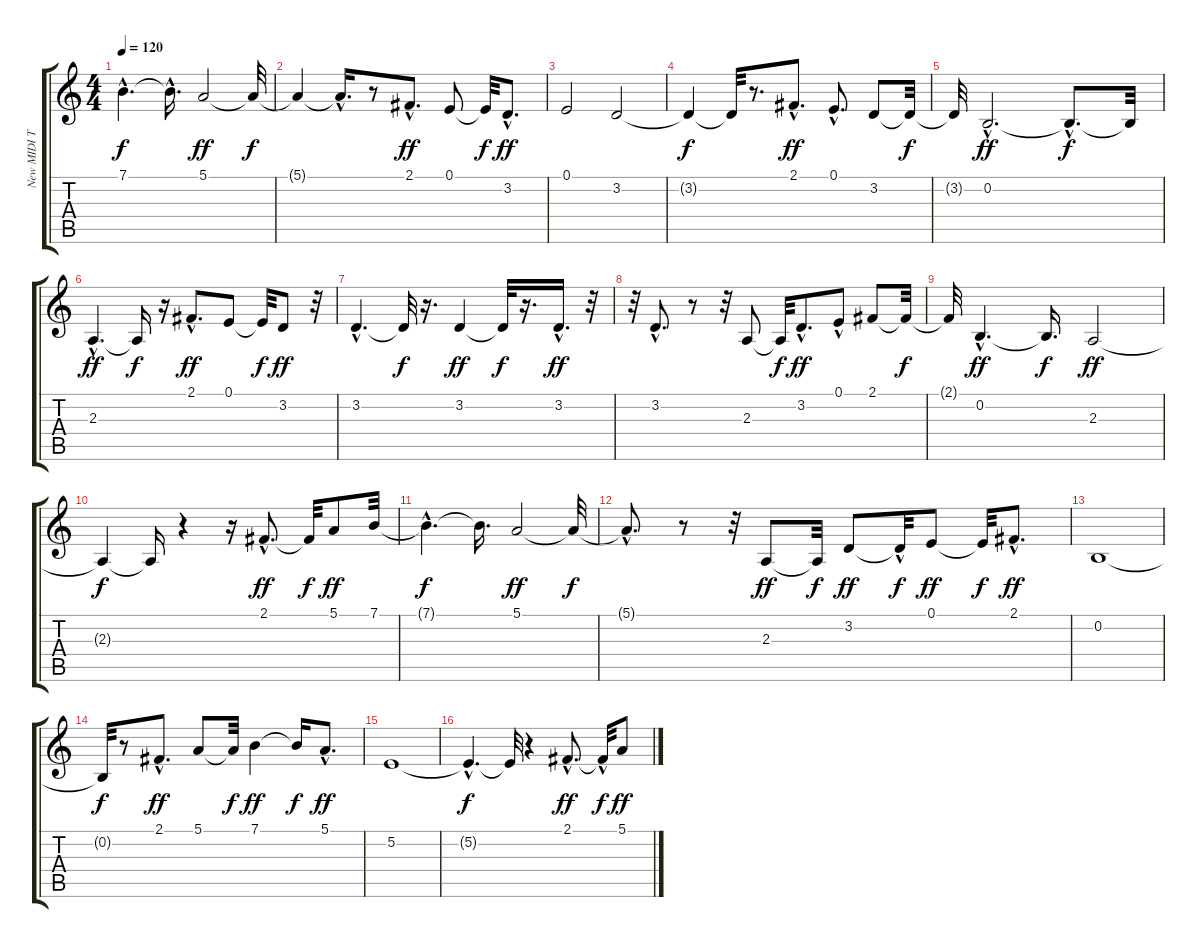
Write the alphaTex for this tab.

\track ("New MIDI Track" "New MIDI T") {instrument bassoon}
\staff {score tabs}
\tuning (E4 B3 G3 D3 A2 E2) {hide}
\ts (4 4)
\tempo 120
\clef g2
\ks c
7.1{hac t}.4{d dy f} 7.1{hac t}.16{d} 5.1.2{dy ff} 5.1{t}.32{dy f} |
5.1{t}.4 5.1{hac t}.16{d} r.8 2.1{hac}.8{d dy ff} 0.1.8 0.1{t}.32{dy f} 3.2{hac}.8{d dy ff} |
0.1.2 3.2.2 |
3.2{t}.4{dy f} 3.2{t}.32 r.8{d} 2.1{hac}.8{d dy ff} 0.1{hac}.8{d} 3.2.8 3.2{t}.32{dy f} |
3.2{t}.32 0.2{hac}.2{d dy ff} 0.2{hac t}.8{d dy f} 0.2{t}.32 |
2.3{hac}.4{d dy ff} 2.3{t}.16{dy f} r.16 2.1{hac}.8{d dy ff} 0.1.8 0.1{t}.32{dy f} 3.2.8{dy ff} r.32 |
3.2{hac}.4{d} 3.2{t}.32{dy f} r.16{d} 3.2.4{dy ff} 3.2{t}.32{dy f} r.16{d} 3.2{hac}.16{d dy ff} r.32 |
r.32 3.2{hac}.8{d} r.8 r.32 2.3.8 2.3{t}.32{dy f} 3.2{hac}.8{d dy ff} 0.1{hac}.8 2.1.8 2.1{t}.32{dy f} |
2.1{t}.32 0.2{hac}.4{d dy ff} 0.2{t}.16{d dy f} 2.3.2{dy ff} |
2.3{t}.4{dy f} 2.3{t}.16 r.4 r.16 2.1{hac}.8{d dy ff} 2.1{t}.32{dy f} 5.1.8{dy ff} 7.1.32 |
7.1{hac t}.4{d dy f} 7.1{t}.16{d} 5.1.2{dy ff} 5.1{t}.32{dy f} |
5.1{hac t}.8{d} r.8 r.32 2.3.8{dy ff} 2.3{t}.32{dy f} 3.2.8{dy ff} 3.2{hac t}.32{dy f} 0.1.8{dy ff} 0.1{t}.32{dy f} 2.1{hac}.8{d dy ff} |
0.2.1 |
0.2{t}.32{dy f} r.8 2.1{hac}.8{d dy ff} 5.1.8 5.1{t}.32{dy f} 7.1.4{dy ff} 7.1{t}.16{dy f} 5.1{hac}.8{d dy ff} |
5.2.1 |
5.2{hac t}.4{d dy f} 5.2{t}.32 r.4 2.1{hac}.8{d dy ff} 2.1{hac t}.32{dy f} 5.1.8{dy ff}
